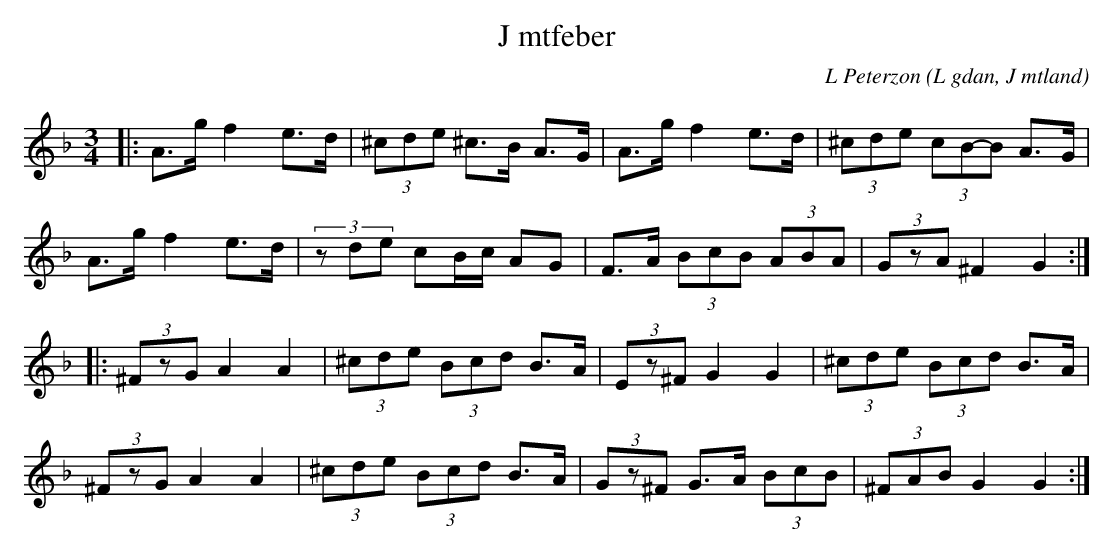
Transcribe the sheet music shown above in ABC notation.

X:1
T:J mtfeber
C: L Peterzon
O:L gdan, J mtland
M:3/4
L:1/8
K:Dm
|: A>g f2 e>d|(3^cde ^c>B A>G|A>g f2 e>d|(3^cde (3cB-B A>G|
A>g f2 e>d|(3zde cB/c/ AG|F>A (3BcB (3ABA|(3GzA ^F2 G2:|
|:(3^FzG A2 A2|(3^cde (3Bcd B>A|(3Ez^F G2 G2|(3^cde (3Bcd B>A|
(3^FzG A2 A2|(3^cde (3Bcd B>A| (3Gz^F G>A (3BcB|(3^FAB G2 G2:|
